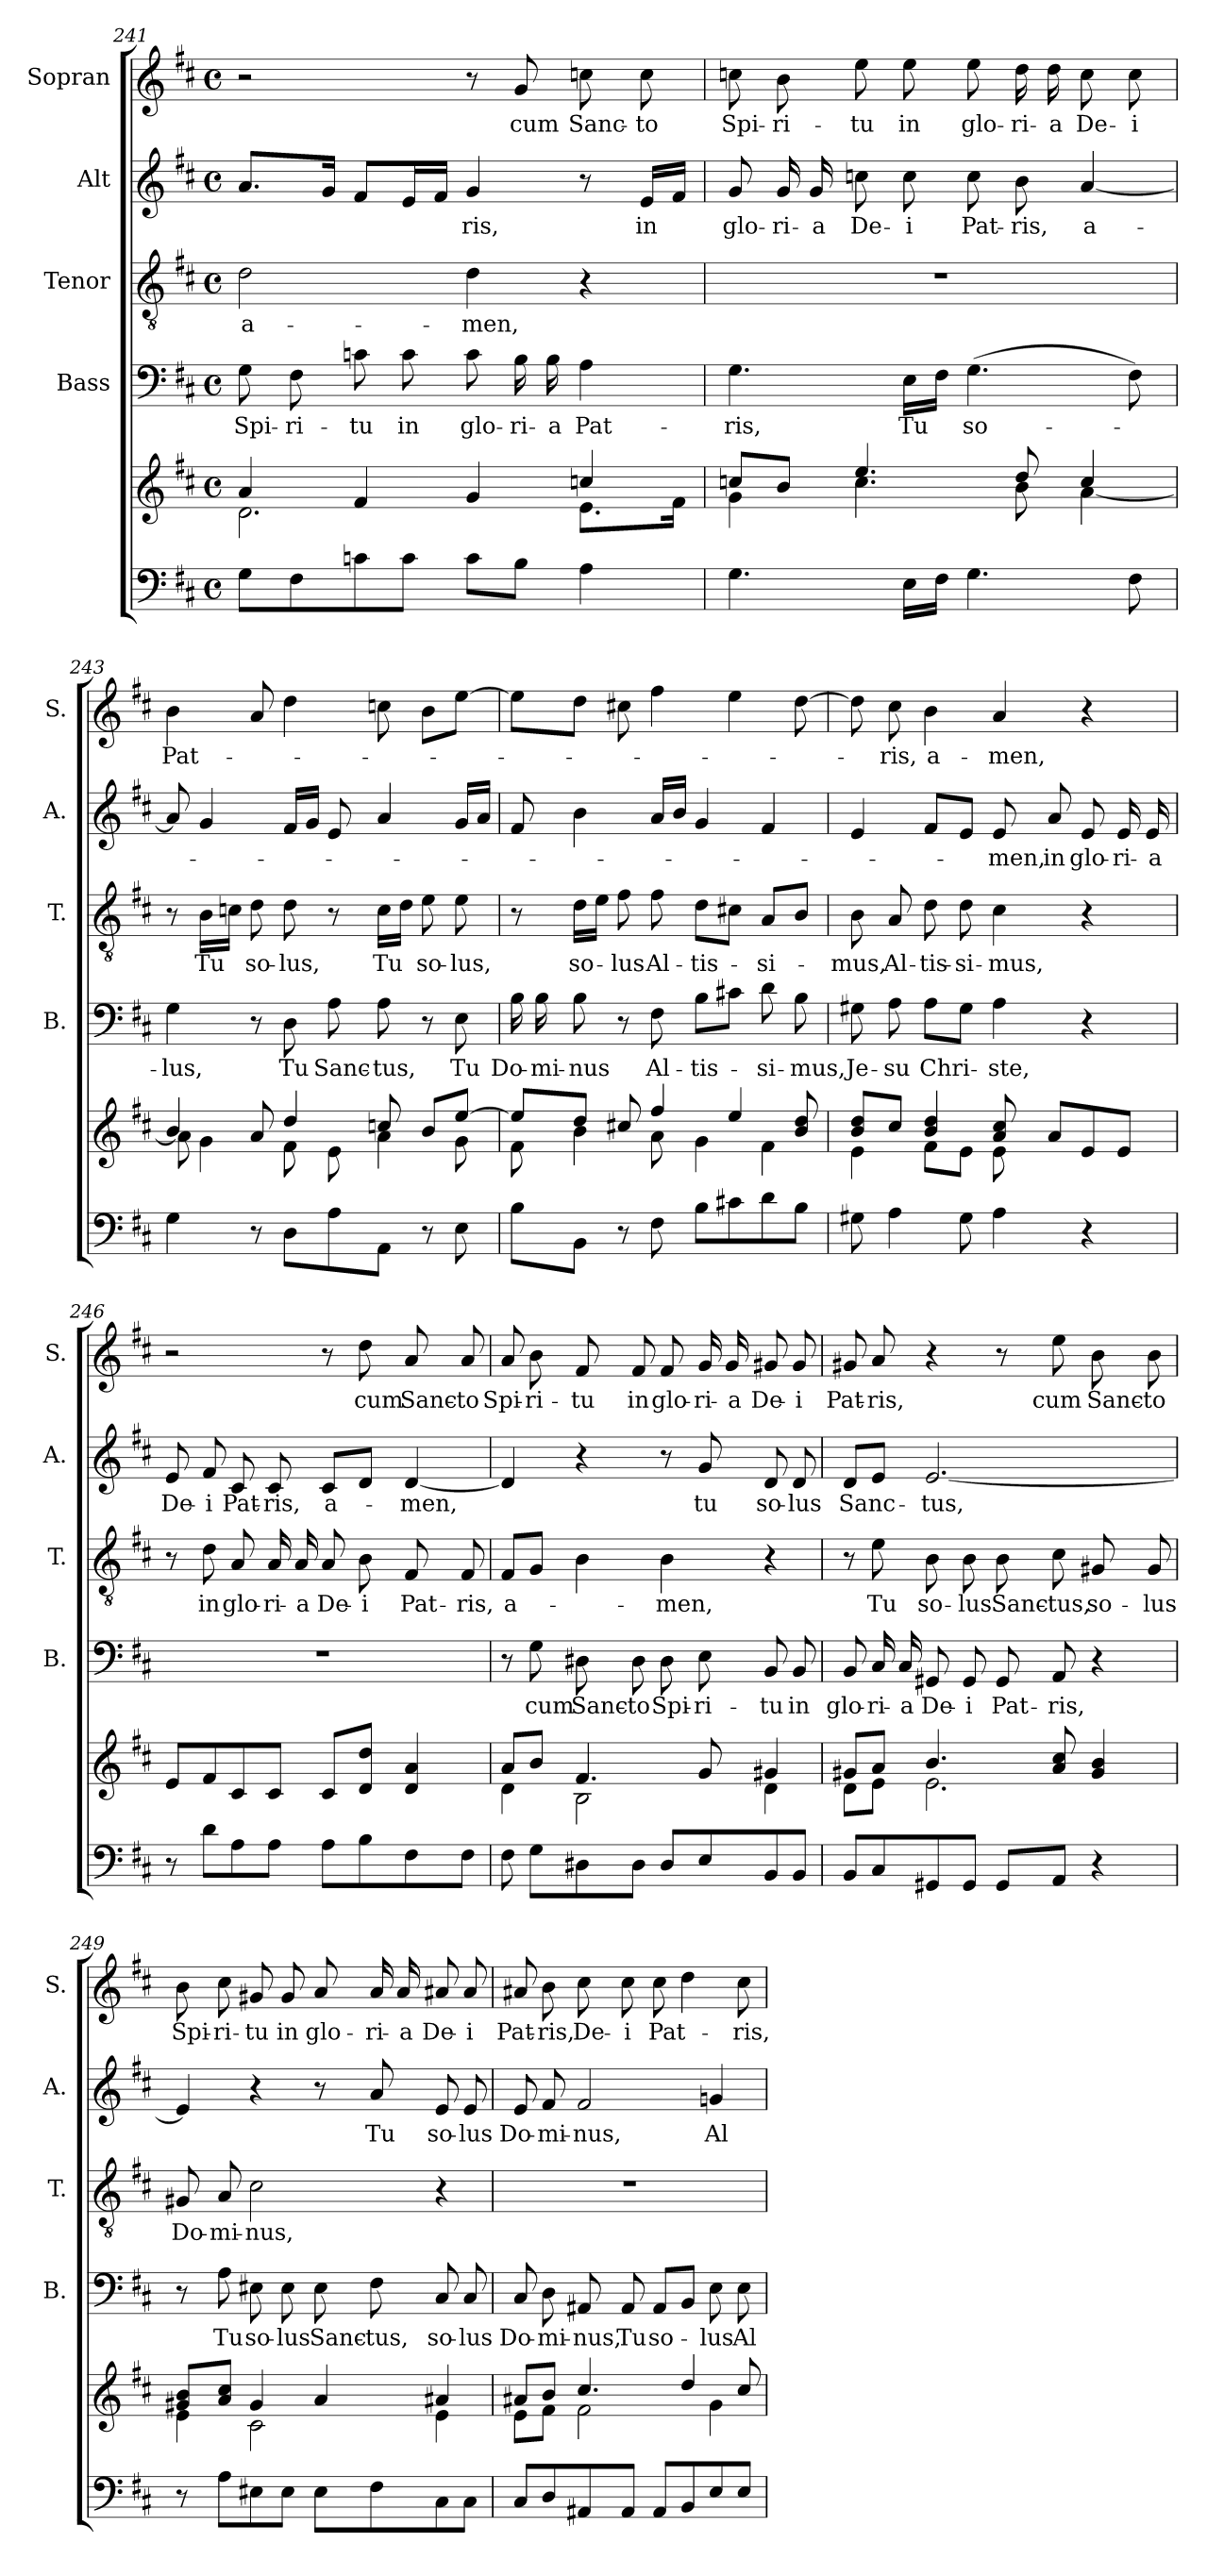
**kern	**kern	**kern	**text	**kern	**text	**kern	**text	**kern	**text
*part5	*part5	*part4	*part4	*part3	*part3	*part2	*part2	*part1	*part1
*staff6	*staff5	*staff4	*staff4	*staff3	*staff3	*staff2	*staff2	*staff1	*staff1
*	*	*I"Bass	*	*I"Tenor	*	*I"Alt	*	*I"Sopran	*
*	*	*I'B.	*	*I'T.	*	*I'A.	*	*I'S.	*
!!LO:PB:g=z
*clefF4	*clefG2	*clefF4	*	*clefGv2	*	*clefG2	*	*clefG2	*
*k[f#c#]	*k[f#c#]	*k[f#c#]	*	*k[f#c#]	*	*k[f#c#]	*	*k[f#c#]	*
*D:	*D:	*D:	*	*D:	*	*D:	*	*D:	*
*M4/4	*M4/4	*M4/4	*	*M4/4	*	*M4/4	*	*M4/4	*
*met(c)	*met(c)	*met(c)	*	*met(c)	*	*met(c)	*	*met(c)	*
=241	=241	=241	=241	=241	=241	=241	=241	=241	=241
*	*^	*	*	*	*	*	*	*	*
!	!	!	!	!LO:LY:b	!	!LO:LY:b	!	!	!	!
8G\L	4a/	2.d\	8G\	Spi-	2d\	a-	8.a/L	.	2r	.
!	!	!	!	!LO:LY:b	!	!	!	!	!	!
8F#\	.	.	8F#\	-ri-	.	.	.	.	.	.
.	.	.	.	.	.	.	16g/Jk	.	.	.
!	!	!	!	!LO:LY:b	!	!	!	!	!	!
8cn\	4f#/	.	8cn\	-tu	.	.	8f#/L	.	.	.
!	!	!	!	!LO:LY:b	!	!	!	!	!	!
8c\J	.	.	8c\	in	.	.	16e/L	.	.	.
.	.	.	.	.	.	.	16f#/JJ	.	.	.
!	!	!	!	!LO:LY:b	!	!LO:LY:b	!	!LO:LY:b	!	!
8c\L	4g/	.	8c\	glo-	4d\	-men,	4g/	-ris,	8r	.
!	!	!	!	!LO:LY:b	!	!	!	!	!	!LO:LY:b
8B\J	.	.	16B\	-ri-	.	.	.	.	8g/	cum
!	!	!	!	!LO:LY:b	!	!	!	!	!	!
.	.	.	16B\	-a	.	.	.	.	.	.
!	!	!	!	!LO:LY:b	!	!	!	!	!	!LO:LY:b
4A\	4ccn/	8.e\L	4A\	Pat-	4r	.	8r	.	8ccn\	Sanc-
!	!	!	!	!	!	!	!	!LO:LY:b	!	!LO:LY:b
.	.	.	.	.	.	.	16e/LL	in	8cc\	-to
.	.	16f#\Jk	.	.	.	.	16f#/JJ	.	.	.
=242	=242	=242	=242	=242	=242	=242	=242	=242	=242	=242
!	!	!	!	!LO:LY:b	!	!	!	!LO:LY:b	!	!LO:LY:b
4.G\	8ccn/L	4g\	4.G\	-ris,	1r	.	8g/	glo-	8ccn\	Spi-
!	!	!	!	!	!	!	!	!LO:LY:b	!	!LO:LY:b
.	8b/J	.	.	.	.	.	16g/	-ri-	8b\	-ri-
!	!	!	!	!	!	!	!	!LO:LY:b	!	!
.	.	.	.	.	.	.	16g/	-a	.	.
!	!	!	!	!	!	!	!	!LO:LY:b	!	!LO:LY:b
.	4.ee/	4.cc\	.	.	.	.	8ccn\	De-	8ee\	-tu
!	!	!	!	!LO:LY:b	!	!	!	!LO:LY:b	!	!LO:LY:b
16E\LL	.	.	16E\LL	Tu	.	.	8cc\	-i	8ee\	in
16F#\JJ	.	.	16F#\JJ	.	.	.	.	.	.	.
!	!	!	!	!LO:LY:b	!	!	!	!LO:LY:b	!	!LO:LY:b
4.G\	.	.	(>4.G\	so-	.	.	8cc\	Pat-	8ee\	glo-
!	!	!	!	!	!	!	!	!LO:LY:b	!	!LO:LY:b
.	8dd/	8b\	.	.	.	.	8b\	-ris,	16dd\	-ri-
!	!	!	!	!	!	!	!	!	!	!LO:LY:b
.	.	.	.	.	.	.	.	.	16dd\	-a
!	!	!	!	!	!	!	!	!LO:LY:b	!	!LO:LY:b
.	4cc/	[<4a\	.	.	.	.	[4a/	a-	8cc\	De-
!	!	!	!	!	!	!	!	!	!	!LO:LY:b
8F#\	.	.	8F#\)	.	.	.	.	.	8cc\	-i
=243	=243	=243	=243	=243	=243	=243	=243	=243	=243	=243
!	!	!	!	!LO:LY:b	!	!	!	!	!	!LO:LY:b
4G\	4b/	8a\]	4G\	-lus,	8r	.	8a/]	.	4b\	Pat-
!	!	!	!	!	!	!LO:LY:b	!	!	!	!
.	.	4g\	.	.	16B\LL	Tu	4g/	.	.	.
.	.	.	.	.	16cn\JJ	.	.	.	.	.
!	!	!	!	!	!	!LO:LY:b	!	!	!	!
8r	8a/	.	8r	.	8d\	so-	.	.	8a/	.
!	!	!	!	!LO:LY:b	!	!LO:LY:b	!	!	!	!
8D\L	4dd/	8f#\	8D\	Tu	8d\	-lus,	16f#/LL	.	4dd\	.
.	.	.	.	.	.	.	16g/JJ	.	.	.
!	!	!	!	!LO:LY:b	!	!	!	!	!	!
8A\	.	8e\	8A\	Sanc-	8r	.	8e/	.	.	.
!	!	!	!	!LO:LY:b	!	!LO:LY:b	!	!	!	!
8AA\J	8ccn/	4a\	8A\	-tus,	16c\LL	Tu	4a/	.	8ccn\	.
.	.	.	.	.	16d\JJ	.	.	.	.	.
!	!	!	!	!	!	!LO:LY:b	!	!	!	!
8r	8b/L	.	8r	.	8e\	so-	.	.	8b\L	.
!	!	!	!	!LO:LY:b	!	!LO:LY:b	!	!	!	!
8E\	[>8ee/J	8g\	8E\	Tu	8e\	-lus,	16g/LL	.	[8ee\J	.
.	.	.	.	.	.	.	16a/JJ	.	.	.
!!LO:LB:g=z
=244	=244	=244	=244	=244	=244	=244	=244	=244	=244	=244
!	!	!	!	!LO:LY:b	!	!	!	!	!	!
8B\L	8ee/L]	8f#\	16B\	Do-	8r	.	8f#/	.	8ee\L]	.
!	!	!	!	!LO:LY:b	!	!	!	!	!	!
.	.	.	16B\	-mi-	.	.	.	.	.	.
!	!	!	!	!LO:LY:b	!	!LO:LY:b	!	!	!	!
8BB\J	8dd/J	4b\	8B\	-nus	16d\LL	so-	4b\	.	8dd\J	.
.	.	.	.	.	16e\JJ	.	.	.	.	.
!	!	!	!	!	!	!LO:LY:b	!	!	!	!
8r	8cc#X/	.	8r	.	8f#\	-lus	.	.	8cc#X\	.
!	!	!	!	!LO:LY:b	!	!LO:LY:b	!	!	!	!
8F#\	4ff#/	8a\	8F#\	Al-	8f#\	Al-	16a/LL	.	4ff#\	.
.	.	.	.	.	.	.	16b/JJ	.	.	.
!	!	!	!	!LO:LY:b	!	!LO:LY:b	!	!	!	!
8B\L	.	4g\	8B\L	-tis-	8d\L	-tis-	4g/	.	.	.
8c#X\	4ee/	.	8c#X\J	.	8c#X\J	.	.	.	4ee\	.
!	!	!	!	!LO:LY:b	!	!LO:LY:b	!	!	!	!
8d\	.	4f#\	8d\	-si-	8A/L	-si-	4f#/	.	.	.
!	!	!	!	!LO:LY:b	!	!	!	!	!	!
8B\J	8b/ 8dd/	.	8B\	-mus,	8B/J	.	.	.	[8dd\	.
=245	=245	=245	=245	=245	=245	=245	=245	=245	=245	=245
!	!	!	!	!LO:LY:b	!	!LO:LY:b	!	!	!	!
8G#X\	8b/ 8dd/L	4e\	8G#X\	Je-	8B\	-mus,	4e/	.	8dd\]	.
!	!	!	!	!LO:LY:b	!	!LO:LY:b	!	!	!	!LO:LY:b
4A\	8cc#/J	.	8A\	-su	8A/	Al-	.	.	8cc#\	-ris,
!	!	!	!	!LO:LY:b	!	!LO:LY:b	!	!	!	!LO:LY:b
.	4b/ 4dd/	8f#\L	8A\L	Chri-	8d\	-tis-	8f#/L	.	4b\	a-
!	!	!	!	!	!	!LO:LY:b	!	!	!	!
8G#\	.	8e\J	8G#\J	.	8d\	-si-	8e/J	.	.	.
!	!	!	!	!LO:LY:b	!	!LO:LY:b	!	!LO:LY:b	!	!LO:LY:b
4A\	8a/ 8cc#/	8e\	4A\	-ste,	4c#\	-mus,	8e/	-men,	4a/	-men,
!	!	!	!	!	!	!	!	!LO:LY:b	!	!
.	8a/L	4.ryy	.	.	.	.	8a/	in	.	.
!	!	!	!	!	!	!	!	!LO:LY:b	!	!
4r	8e/	.	4r	.	4r	.	8e/	glo-	4r	.
!	!	!	!	!	!	!	!	!LO:LY:b	!	!
.	8e/J	.	.	.	.	.	16e/	-ri-	.	.
!	!	!	!	!	!	!	!	!LO:LY:b	!	!
.	.	.	.	.	.	.	16e/	-a	.	.
*	*v	*v	*	*	*	*	*	*	*	*
=246	=246	=246	=246	=246	=246	=246	=246	=246	=246
!	!	!	!	!	!	!	!LO:LY:b	!	!
8r	8e/L	1r	.	8r	.	8e/	De-	2r	.
!	!	!	!	!	!LO:LY:b	!	!LO:LY:b	!	!
8d\L	8f#/	.	.	8d\	in	8f#/	-i	.	.
!	!	!	!	!	!LO:LY:b	!	!LO:LY:b	!	!
8A\	8c#/	.	.	8A/	glo-	8c#/	Pat-	.	.
!	!	!	!	!	!LO:LY:b	!	!LO:LY:b	!	!
8A\J	8c#/J	.	.	16A/	-ri-	8c#/	-ris,	.	.
!	!	!	!	!	!LO:LY:b	!	!	!	!
.	.	.	.	16A/	-a	.	.	.	.
!	!	!	!	!	!LO:LY:b	!	!LO:LY:b	!	!
8A\L	8c#/L	.	.	8A/	De-	8c#/L	a-	8r	.
!	!	!	!	!	!LO:LY:b	!	!	!	!LO:LY:b
8B\	8d/ 8dd/J	.	.	8B\	-i	8d/J	.	8dd\	cum
!	!	!	!	!	!LO:LY:b	!	!LO:LY:b	!	!LO:LY:b
8F#\	4d/ 4a/	.	.	8F#/	Pat-	[4d/	-men,	8a/	Sanc-
!	!	!	!	!	!LO:LY:b	!	!	!	!LO:LY:b
8F#\J	.	.	.	8F#/	-ris,	.	.	8a/	-to
!!LO:PB:g=z
=247	=247	=247	=247	=247	=247	=247	=247	=247	=247
*	*^	*	*	*	*	*	*	*	*
!	!	!	!	!	!	!LO:LY:b	!	!	!	!LO:LY:b
8F#\	8a/L	4d\	8r	.	8F#/L	a-	4d/]	.	8a/	Spi-
!	!	!	!	!LO:LY:b	!	!	!	!	!	!LO:LY:b
8G\L	8b/J	.	8G\	cum	8G/J	.	.	.	8b\	-ri-
!	!	!	!	!LO:LY:b	!	!	!	!	!	!LO:LY:b
8D#X\	4.f#/	2B\	8D#X\	Sanc-	4B\	.	4r	.	8f#/	-tu
!	!	!	!	!LO:LY:b	!	!	!	!	!	!LO:LY:b
8D#\J	.	.	8D#\	-to	.	.	.	.	8f#/	in
!	!	!	!	!LO:LY:b	!	!LO:LY:b	!	!	!	!LO:LY:b
8D#/L	.	.	8D#\	Spi-	4B\	-men,	8r	.	8f#/	glo-
!	!	!	!	!LO:LY:b	!	!	!	!LO:LY:b	!	!LO:LY:b
8E/	8g/	.	8E\	-ri-	.	.	8g/	tu	16g/	-ri-
!	!	!	!	!	!	!	!	!	!	!LO:LY:b
.	.	.	.	.	.	.	.	.	16g/	-a
!	!	!	!	!LO:LY:b	!	!	!	!LO:LY:b	!	!LO:LY:b
8BB/	4g#X/	4d\	8BB/	-tu	4r	.	8d/	so-	8g#X/	De-
!	!	!	!	!LO:LY:b	!	!	!	!LO:LY:b	!	!LO:LY:b
8BB/J	.	.	8BB/	in	.	.	8d/	-lus	8g#/	-i
=248	=248	=248	=248	=248	=248	=248	=248	=248	=248	=248
!	!	!	!	!LO:LY:b	!	!	!	!LO:LY:b	!	!LO:LY:b
8BB/L	8g#X/L	8d\L	8BB/	glo-	8r	.	8d/L	Sanc-	8g#X/	Pat-
!	!	!	!	!LO:LY:b	!	!LO:LY:b	!	!	!	!LO:LY:b
8C#/	8a/J	8e\J	16C#/	-ri-	8e\	Tu	8e/J	.	8a/	-ris,
!	!	!	!	!LO:LY:b	!	!	!	!	!	!
.	.	.	16C#/	-a	.	.	.	.	.	.
!	!	!	!	!LO:LY:b	!	!LO:LY:b	!	!LO:LY:b	!	!
8GG#X/	4.b/	2.e\	8GG#X/	De-	8B\	so-	[2.e/	-tus,	4r	.
!	!	!	!	!LO:LY:b	!	!LO:LY:b	!	!	!	!
8GG#/J	.	.	8GG#/	-i	8B\	-lus	.	.	.	.
!	!	!	!	!LO:LY:b	!	!LO:LY:b	!	!	!	!
8GG#/L	.	.	8GG#/	Pat-	8B\	Sanc-	.	.	8r	.
!	!	!	!	!LO:LY:b	!	!LO:LY:b	!	!	!	!LO:LY:b
8AA/J	8a/ 8cc#/	.	8AA/	-ris,	8c#\	-tus,	.	.	8ee\	cum
!	!	!	!	!	!	!LO:LY:b	!	!	!	!LO:LY:b
4r	4g#/ 4b/	.	4r	.	8G#X/	so-	.	.	8b\	Sanc-
!	!	!	!	!	!	!LO:LY:b	!	!	!	!LO:LY:b
.	.	.	.	.	8G#/	-lus	.	.	8b\	-to
=249	=249	=249	=249	=249	=249	=249	=249	=249	=249	=249
!	!	!	!	!	!	!LO:LY:b	!	!	!	!LO:LY:b
8r	8g#X/ 8b/L	4e\	8r	.	8G#X/	Do-	4e/]	.	8b\	Spi-
!	!	!	!	!LO:LY:b	!	!LO:LY:b	!	!	!	!LO:LY:b
8A\L	8a/ 8cc#/J	.	8A\	Tu	8A/	-mi-	.	.	8cc#\	-ri-
!	!	!	!	!LO:LY:b	!	!LO:LY:b	!	!	!	!LO:LY:b
8E#X\	4g#/	2c#\	8E#X\	so-	2c#\	-nus,	4r	.	8g#X/	-tu
!	!	!	!	!LO:LY:b	!	!	!	!	!	!LO:LY:b
8E#\J	.	.	8E#\	-lus	.	.	.	.	8g#/	in
!	!	!	!	!LO:LY:b	!	!	!	!	!	!LO:LY:b
8E#\L	4a/	.	8E#\	Sanc-	.	.	8r	.	8a/	glo-
!	!	!	!	!LO:LY:b	!	!	!	!LO:LY:b	!	!LO:LY:b
8F#\	.	.	8F#\	-tus,	.	.	8a/	Tu	16a/	-ri-
!	!	!	!	!	!	!	!	!	!	!LO:LY:b
.	.	.	.	.	.	.	.	.	16a/	-a
!	!	!	!	!LO:LY:b	!	!	!	!LO:LY:b	!	!LO:LY:b
8C#\	4a#X/	4e\	8C#/	so-	4r	.	8e/	so-	8a#X/	De-
!	!	!	!	!LO:LY:b	!	!	!	!LO:LY:b	!	!LO:LY:b
8C#\J	.	.	8C#/	-lus	.	.	8e/	-lus	8a#/	-i
=250	=250	=250	=250	=250	=250	=250	=250	=250	=250	=250
!	!	!	!	!LO:LY:b	!	!	!	!LO:LY:b	!	!LO:LY:b
8C#/L	8a#X/L	8e\L	8C#/	Do-	1r	.	8e/	Do-	8a#X/	Pat-
!	!	!	!	!LO:LY:b	!	!	!	!LO:LY:b	!	!LO:LY:b
8D/	8b/J	8f#\J	8D\	-mi-	.	.	8f#/	-mi-	8b\	-ris,
!	!	!	!	!LO:LY:b	!	!	!	!LO:LY:b	!	!LO:LY:b
8AA#X/	4.cc#/	2f#\	8AA#X/	-nus,	.	.	2f#/	-nus,	8cc#\	De-
!	!	!	!	!LO:LY:b	!	!	!	!	!	!LO:LY:b
8AA#/J	.	.	8AA#/	Tu	.	.	.	.	8cc#\	-i
!	!	!	!	!LO:LY:b	!	!	!	!	!	!LO:LY:b
8AA#/L	.	.	8AA#/L	so-	.	.	.	.	8cc#\	Pat-
8BB/	4dd/	.	8BB/J	.	.	.	.	.	4dd\	.
!	!	!	!	!LO:LY:b	!	!	!	!LO:LY:b	!	!
8E/	.	4g\	8E\	-lus	.	.	4gn/	Al-	.	.
!	!	!	!	!LO:LY:b	!	!	!	!	!	!LO:LY:b
8E/J	8cc#/	.	8E\	Al-	.	.	.	.	8cc#\	-ris,
*	*v	*v	*	*	*	*	*	*	*	*
=	=	=	=	=	=	=	=	=	=
*-	*-	*-	*-	*-	*-	*-	*-	*-	*-
